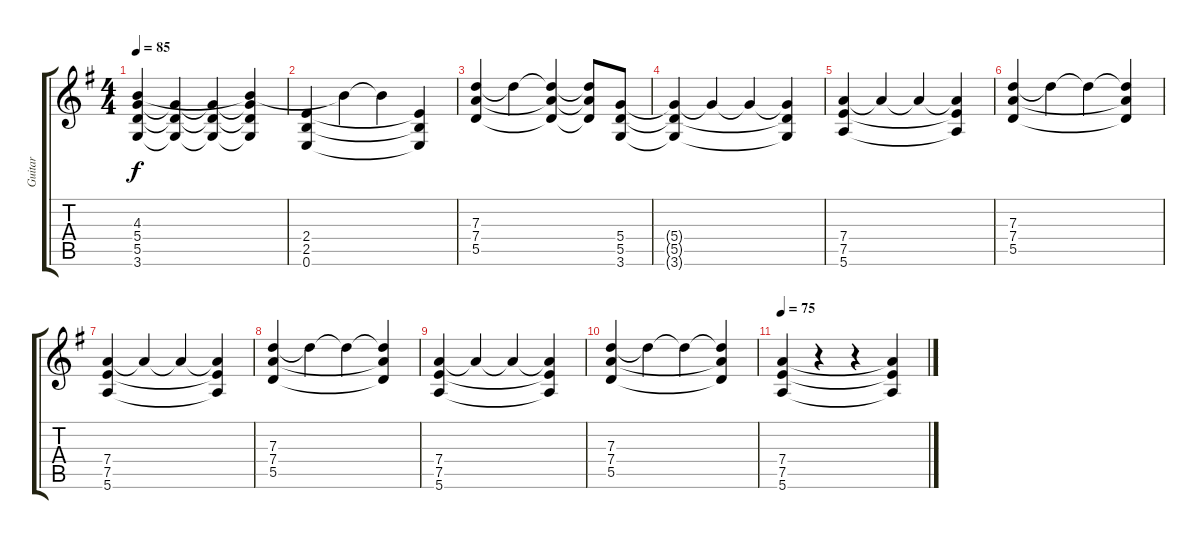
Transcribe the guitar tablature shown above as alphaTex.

\track ("Guitar" "Guitar") {instrument overdrivenguitar}
\staff {score tabs}
\tuning (E4 B3 G3 D3 A2 E2) {hide}
\ts (4 4)
\tempo 85
\clef g2
\ks g
(4.3 5.4 5.5 3.6).4{dy f} (5.4{t} 5.5{t} 3.6{t}).4 (5.4{t} 5.5{t} 3.6{t}).4 (4.3{t} 5.4{t} 5.5{t} 3.6{t}).4 |
(2.4 2.5 0.6).4 4.3{t}.4 4.3{t}.4 (2.4{t} 2.5{t} 0.6{t}).4 |
(7.3 7.4 5.5).4 7.3{t}.4 (7.3{t} 7.4{t} 5.5{t}).4 (7.3{t} 7.4{t} 5.5{t}).8 (5.4 5.5 3.6).8 |
(5.4{t} 5.5{t} 3.6{t}).4 5.4{t}.4 5.4{t}.4 (5.4{t} 5.5{t} 3.6{t}).4 |
(7.4 7.5 5.6).4 7.4{t}.4 7.4{t}.4 (7.4{t} 7.5{t} 5.6{t}).4 |
(7.3 7.4 5.5).4 7.3{t}.4 7.3{t}.4 (7.3{t} 7.4{t} 5.5{t}).4 |
(7.4 7.5 5.6).4 7.4{t}.4 7.4{t}.4 (7.4{t} 7.5{t} 5.6{t}).4 |
(7.3 7.4 5.5).4 7.3{t}.4 7.3{t}.4 (7.3{t} 7.4{t} 5.5{t}).4 |
(7.4 7.5 5.6).4 7.4{t}.4 7.4{t}.4 (7.4{t} 7.5{t} 5.6{t}).4 |
(7.3 7.4 5.5).4 7.3{t}.4 7.3{t}.4 (7.3{t} 7.4{t} 5.5{t}).4 |
\tempo 75
(7.4 7.5 5.6).4{volume 0} r.4 r.4 (7.4{t} 7.5{t} 5.6{t}).4
